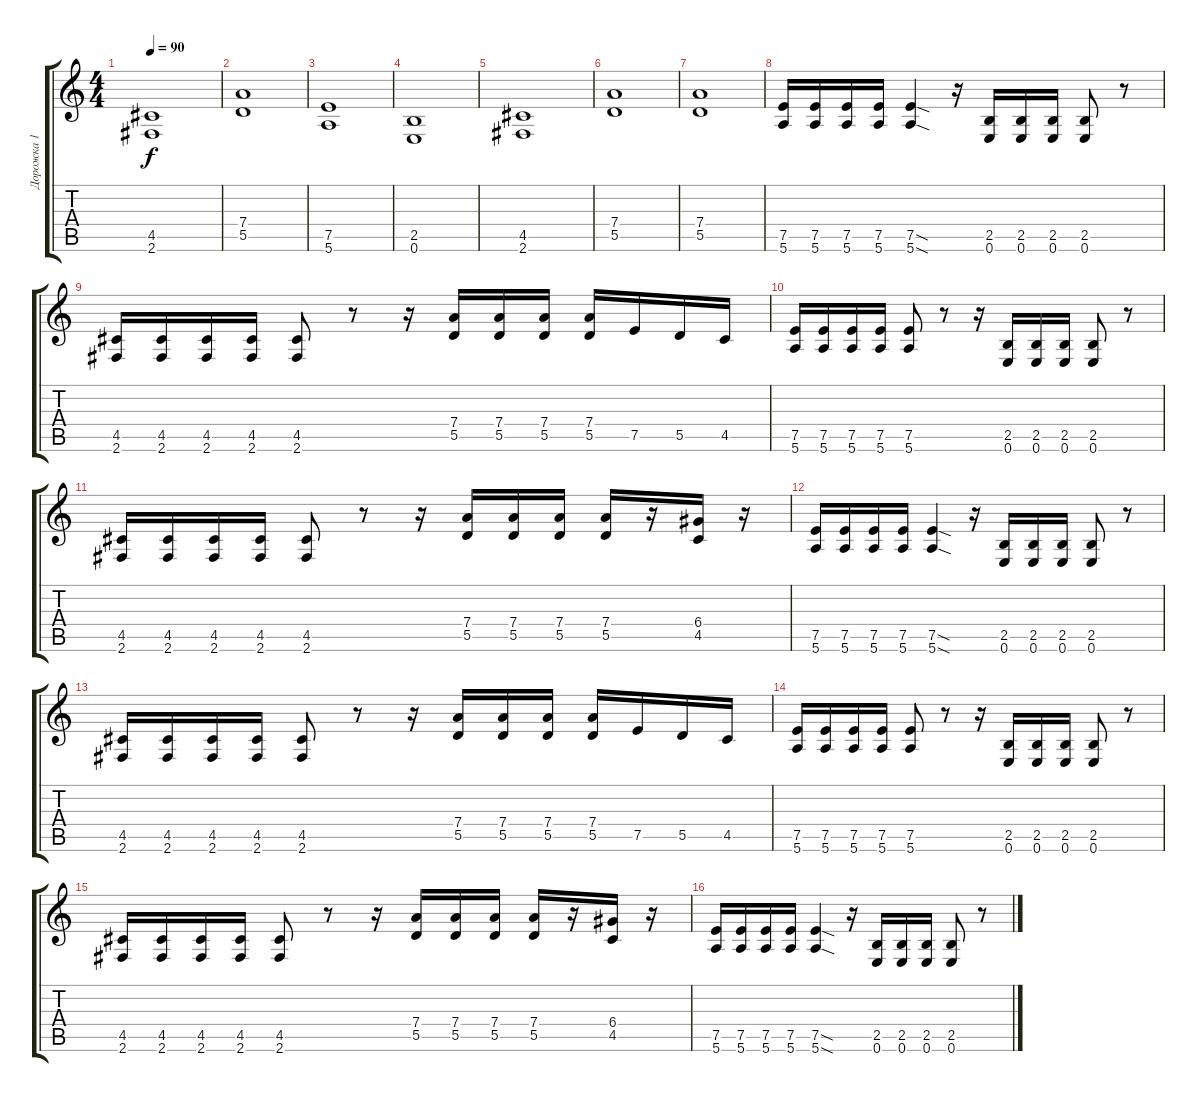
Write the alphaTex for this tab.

\track ("Дорожка 1" "Дорожка 1") {instrument distortionguitar}
\staff {score tabs}
\tuning (E4 B3 G3 D3 A2 E2) {hide}
\ts (4 4)
\tempo 90
\clef g2
\ks c
(4.5 2.6).1{dy f} |
(7.4 5.5).1 |
(7.5 5.6).1 |
(2.5 0.6).1 |
(4.5 2.6).1 |
(7.4 5.5).1 |
(7.4 5.5).1 |
(7.5 5.6).16 (7.5 5.6).16 (7.5 5.6).16 (7.5 5.6).16 (7.5{sod} 5.6{sod}).4 r.16 (2.5 0.6).16 (2.5 0.6).16 (2.5 0.6).16 (2.5 0.6).8 r.8 |
(4.5 2.6).16 (4.5 2.6).16 (4.5 2.6).16 (4.5 2.6).16 (4.5 2.6).8 r.8 r.16 (7.4 5.5).16 (7.4 5.5).16 (7.4 5.5).16 (7.4 5.5).16 7.5.16 5.5.16 4.5.16 |
(7.5 5.6).16 (7.5 5.6).16 (7.5 5.6).16 (7.5 5.6).16 (7.5 5.6).8 r.8 r.16 (2.5 0.6).16 (2.5 0.6).16 (2.5 0.6).16 (2.5 0.6).8 r.8 |
(4.5 2.6).16 (4.5 2.6).16 (4.5 2.6).16 (4.5 2.6).16 (4.5 2.6).8 r.8 r.16 (7.4 5.5).16 (7.4 5.5).16 (7.4 5.5).16 (7.4 5.5).16 r.16 (6.4 4.5).16 r.16 |
(7.5 5.6).16 (7.5 5.6).16 (7.5 5.6).16 (7.5 5.6).16 (7.5{sod} 5.6{sod}).4 r.16 (2.5 0.6).16 (2.5 0.6).16 (2.5 0.6).16 (2.5 0.6).8 r.8 |
(4.5 2.6).16 (4.5 2.6).16 (4.5 2.6).16 (4.5 2.6).16 (4.5 2.6).8 r.8 r.16 (7.4 5.5).16 (7.4 5.5).16 (7.4 5.5).16 (7.4 5.5).16 7.5.16 5.5.16 4.5.16 |
(7.5 5.6).16 (7.5 5.6).16 (7.5 5.6).16 (7.5 5.6).16 (7.5 5.6).8 r.8 r.16 (2.5 0.6).16 (2.5 0.6).16 (2.5 0.6).16 (2.5 0.6).8 r.8 |
(4.5 2.6).16 (4.5 2.6).16 (4.5 2.6).16 (4.5 2.6).16 (4.5 2.6).8 r.8 r.16 (7.4 5.5).16 (7.4 5.5).16 (7.4 5.5).16 (7.4 5.5).16 r.16 (6.4 4.5).16 r.16 |
(7.5 5.6).16 (7.5 5.6).16 (7.5 5.6).16 (7.5 5.6).16 (7.5{sod} 5.6{sod}).4 r.16 (2.5 0.6).16 (2.5 0.6).16 (2.5 0.6).16 (2.5 0.6).8 r.8
